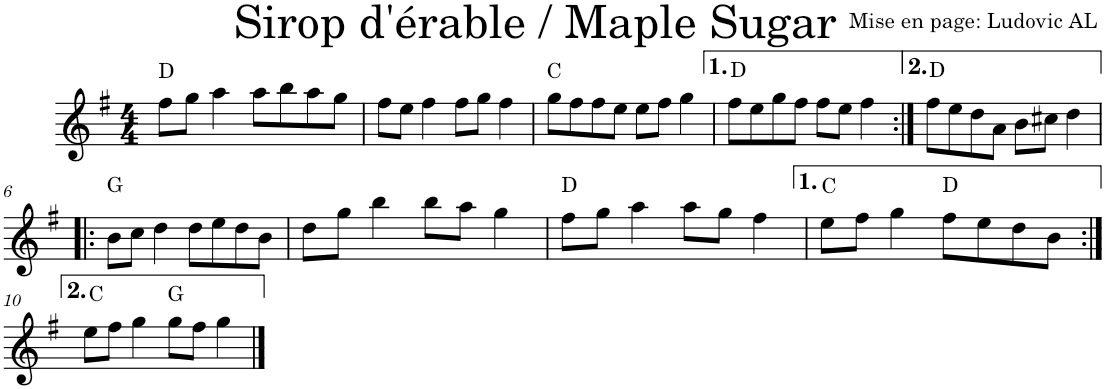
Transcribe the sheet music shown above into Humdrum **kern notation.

**kern	**harte
*part1	*part1
*staff1	*
*I"Violon	*
*I'Vln.	*
*clefG2	*
*k[f#]	*
*M4/4	*
=1	=1
8ff#\L	D:maj
8gg\J	.
4aa\	.
8aa\L	.
8bb\	.
8aa\	.
8gg\J	.
=2	=2
8ff#\L	.
8ee\J	.
4ff#\	.
8ff#\L	.
8gg\J	.
4ff#\	.
=3	=3
8gg\L	C:maj
8ff#\	.
8ff#\	.
8ee\J	.
8ee\L	.
8ff#\J	.
4gg\	.
=4	=4
8ff#\L	D:maj
8ee\	.
8gg\	.
8ff#\J	.
8ff#\L	.
8ee\J	.
4ff#\	.
=5:|!	=5:|!
8ff#\L	D:maj
8ee\	.
8dd\	.
8a\J	.
8b\L	.
8cc#X\J	.
4dd\	.
!!LO:LB:g=z
=6!|:	=6!|:
*k[f#]	*
8b\L	G:maj
8cc\J	.
4dd\	.
8dd\L	.
8ee\	.
8dd\	.
8b\J	.
=7	=7
8dd\L	.
8gg\J	.
4bb\	.
8bb\L	.
8aa\J	.
4gg\	.
=8	=8
8ff#\L	D:maj
8gg\J	.
4aa\	.
8aa\L	.
8gg\J	.
4ff#\	.
=9	=9
8ee\L	C:maj
8ff#\J	.
4gg\	.
8ff#\L	D:maj
8ee\	.
8dd\	.
8b\J	.
!!LO:LB:g=z
=10:|!	=10:|!
8ee\L	C:maj
8ff#\J	.
4gg\	.
8gg\L	G:maj
8ff#\J	.
4gg\	.
==	==
*-	*-
